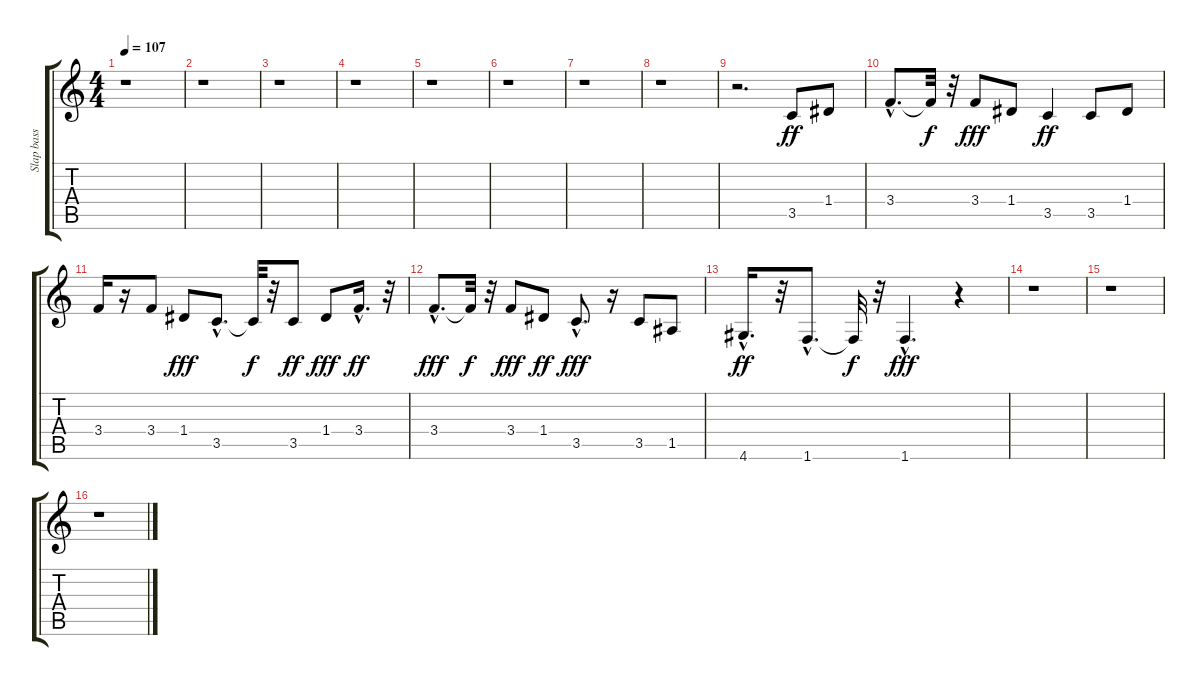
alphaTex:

\track ("Slap bass" "Slap bass") {instrument slapbass2}
\staff {score tabs}
\tuning (E4 B3 G3 D3 A2 E2) {hide}
\ts (4 4)
\tempo 107
\clef g2
\ks c
r.1{dy fff} |
r.1 |
r.1 |
r.1 |
r.1 |
r.1 |
r.1 |
r.1 |
r.2{d} 3.5.8{dy ff} 1.4.8 |
3.4{hac}.8{d} 3.4{t}.32{dy f} r.32 3.4.8{dy fff} 1.4.8 3.5.4{dy ff} 3.5.8 1.4.8 |
3.4.16 r.16 3.4.8 1.4.8{dy fff} 3.5{hac}.8{d} 3.5{t}.32{dy f} r.32 3.5.8{dy ff} 1.4.8{dy fff} 3.4{hac}.16{d dy ff} r.32 |
3.4{hac}.8{d dy fff} 3.4{t}.32{dy f} r.32 3.4.8{dy fff} 1.4.8{dy ff} 3.5{hac}.8{d dy fff} r.16 3.5.8 1.5.8 |
4.6{hac}.16{d dy ff} r.32 1.6{hac}.8{d} 1.6{t}.32{dy f} r.32 1.6{hac}.4{d dy fff} r.4 |
r.1 |
r.1 |
r.1
